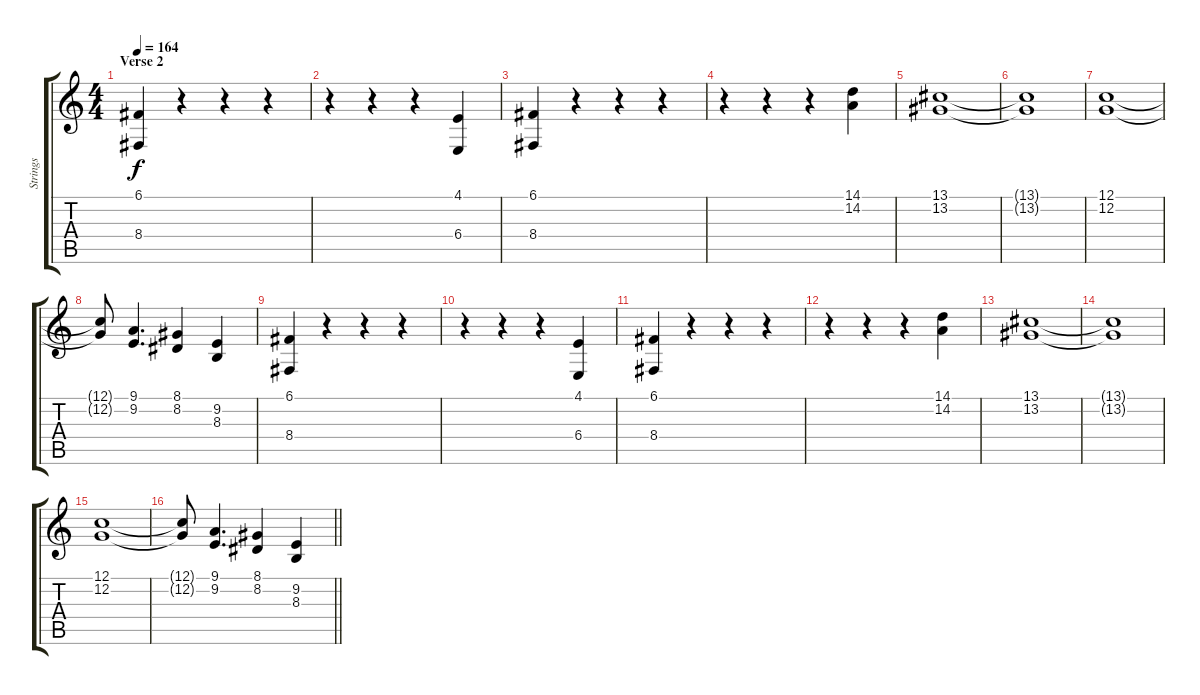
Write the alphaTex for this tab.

\track ("Strings" "Strings") {instrument stringensemble1}
\staff {score tabs}
\tuning (C4 G3 Eb3 Bb2 F2 C2) {hide}
\ts (4 4)
\section ("" "Verse 2")
\tempo 164
\clef g2
\ks c
(6.1 8.4).4{dy f} r.4 r.4 r.4 |
r.4 r.4 r.4 (4.1 6.4).4 |
(6.1 8.4).4 r.4 r.4 r.4 |
r.4 r.4 r.4 (14.1 14.2).4 |
(13.1 13.2).1 |
(13.1{t} 13.2{t}).1 |
(12.1 12.2).1 |
(12.1{t} 12.2{t}).8 (9.1 9.2).4{d} (8.1 8.2).4 (9.2 8.3).4 |
(6.1 8.4).4 r.4 r.4 r.4 |
r.4 r.4 r.4 (4.1 6.4).4 |
(6.1 8.4).4 r.4 r.4 r.4 |
r.4 r.4 r.4 (14.1 14.2).4 |
(13.1 13.2).1 |
(13.1{t} 13.2{t}).1 |
(12.1 12.2).1 |
\barLineRight lightlight
(12.1{t} 12.2{t}).8 (9.1 9.2).4{d} (8.1 8.2).4 (9.2 8.3).4
